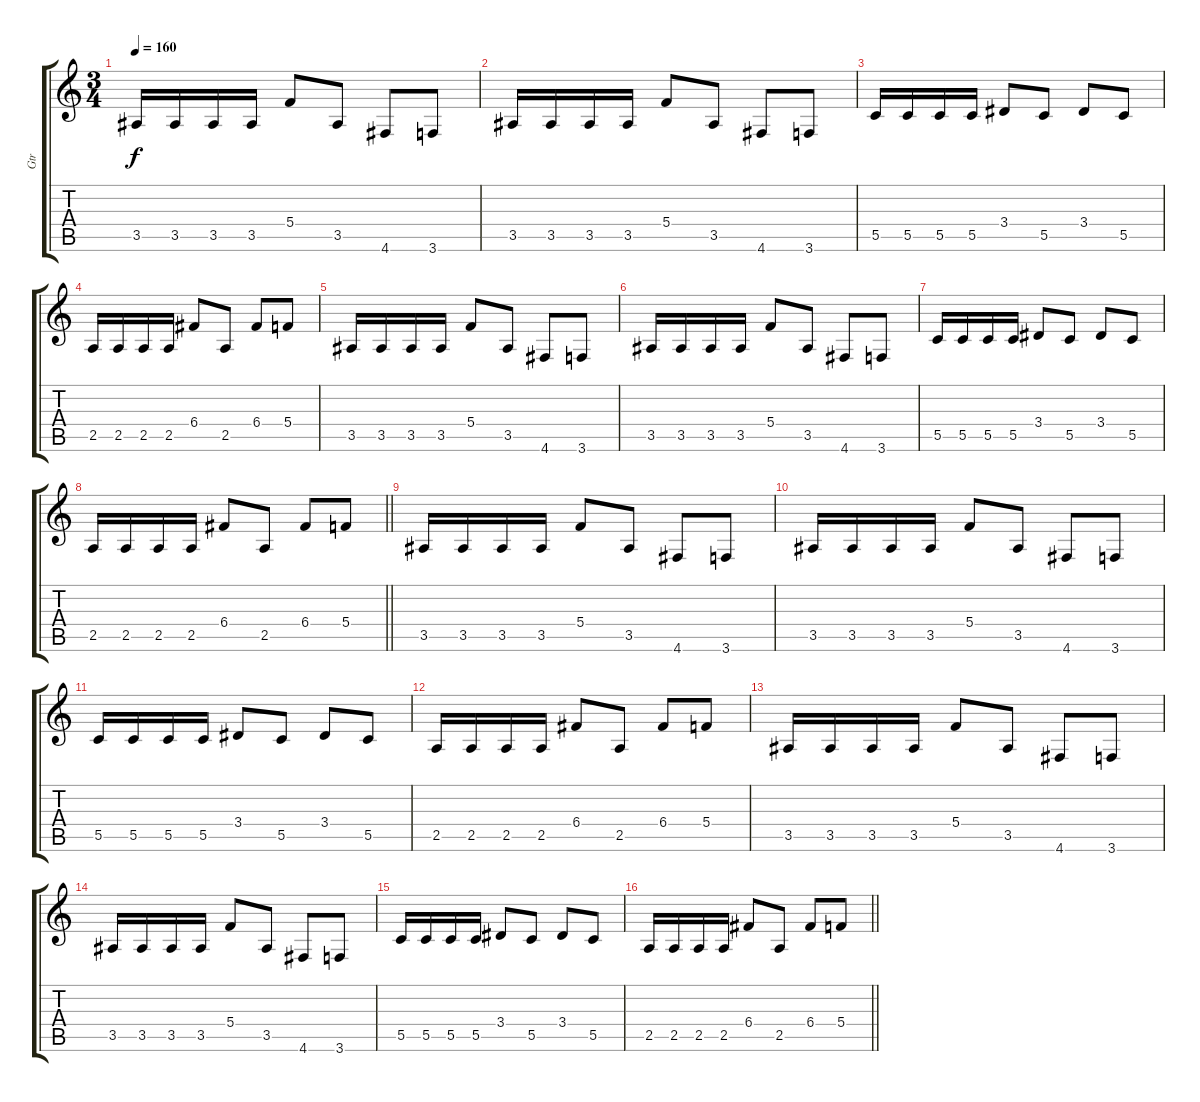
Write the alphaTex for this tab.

\track ("Gtr" "Gtr") {instrument distortionguitar}
\staff {score tabs}
\tuning (D4 A3 F3 C3 G2 D2) {hide}
\ts (3 4)
\tempo 160
\clef g2
\ks c
3.5.16{dy f} 3.5.16 3.5.16 3.5.16 5.4.8 3.5.8 4.6.8 3.6.8 |
3.5.16 3.5.16 3.5.16 3.5.16 5.4.8 3.5.8 4.6.8 3.6.8 |
5.5.16 5.5.16 5.5.16 5.5.16 3.4.8 5.5.8 3.4.8 5.5.8 |
2.5.16 2.5.16 2.5.16 2.5.16 6.4.8 2.5.8 6.4.8 5.4.8 |
3.5.16 3.5.16 3.5.16 3.5.16 5.4.8 3.5.8 4.6.8 3.6.8 |
3.5.16 3.5.16 3.5.16 3.5.16 5.4.8 3.5.8 4.6.8 3.6.8 |
5.5.16 5.5.16 5.5.16 5.5.16 3.4.8 5.5.8 3.4.8 5.5.8 |
\barLineRight lightlight
2.5.16 2.5.16 2.5.16 2.5.16 6.4.8 2.5.8 6.4.8 5.4.8 |
3.5.16 3.5.16 3.5.16 3.5.16 5.4.8 3.5.8 4.6.8 3.6.8 |
3.5.16 3.5.16 3.5.16 3.5.16 5.4.8 3.5.8 4.6.8 3.6.8 |
5.5.16 5.5.16 5.5.16 5.5.16 3.4.8 5.5.8 3.4.8 5.5.8 |
2.5.16 2.5.16 2.5.16 2.5.16 6.4.8 2.5.8 6.4.8 5.4.8 |
3.5.16 3.5.16 3.5.16 3.5.16 5.4.8 3.5.8 4.6.8 3.6.8 |
3.5.16 3.5.16 3.5.16 3.5.16 5.4.8 3.5.8 4.6.8 3.6.8 |
5.5.16 5.5.16 5.5.16 5.5.16 3.4.8 5.5.8 3.4.8 5.5.8 |
\barLineRight lightlight
2.5.16 2.5.16 2.5.16 2.5.16 6.4.8 2.5.8 6.4.8 5.4.8
